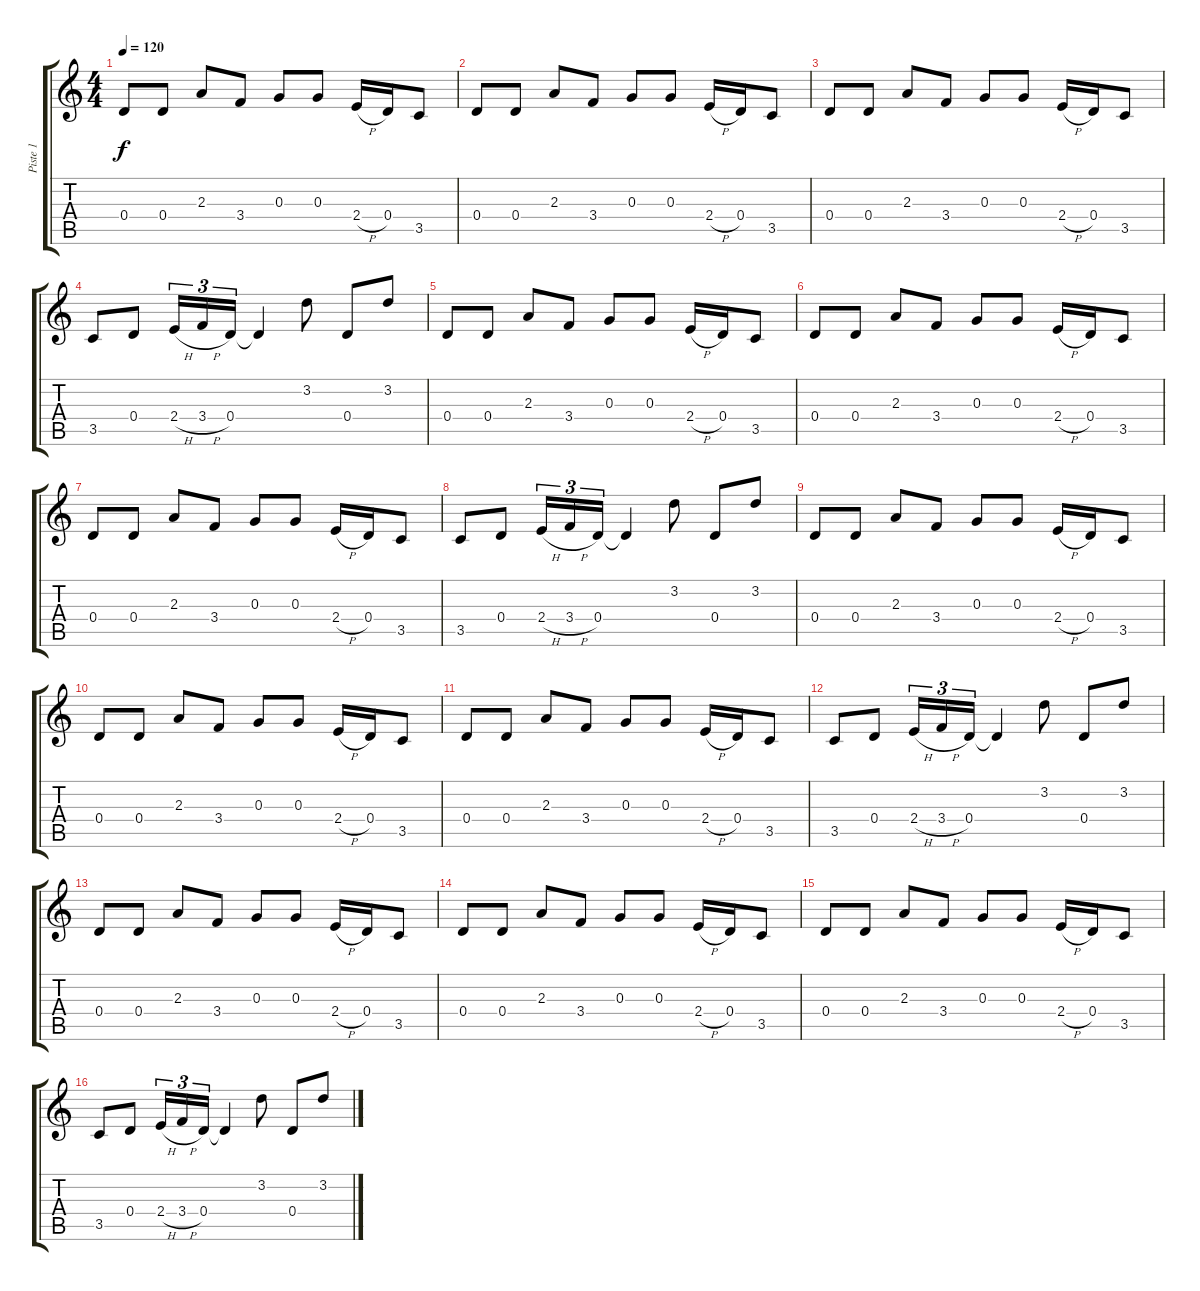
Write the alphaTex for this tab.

\track ("Piste 1" "Piste 1") {instrument acousticguitarsteel}
\staff {score tabs}
\tuning (E4 B3 G3 D3 A2 E2) {hide}
\ts (4 4)
\tempo 120
\clef g2
\ks c
0.4.8{dy f} 0.4.8 2.3.8 3.4.8 0.3.8 0.3.8 2.4{h}.16 0.4.16 3.5.8 |
0.4.8 0.4.8 2.3.8 3.4.8 0.3.8 0.3.8 2.4{h}.16 0.4.16 3.5.8 |
0.4.8 0.4.8 2.3.8 3.4.8 0.3.8 0.3.8 2.4{h}.16 0.4.16 3.5.8 |
3.5.8 0.4.8 2.4{h}.16{tu (3 2)} 3.4{h}.16{tu (3 2)} 0.4.16{tu (3 2)} 0.4{t}.4 3.2.8 0.4.8 3.2.8 |
0.4.8 0.4.8 2.3.8 3.4.8 0.3.8 0.3.8 2.4{h}.16 0.4.16 3.5.8 |
0.4.8 0.4.8 2.3.8 3.4.8 0.3.8 0.3.8 2.4{h}.16 0.4.16 3.5.8 |
0.4.8 0.4.8 2.3.8 3.4.8 0.3.8 0.3.8 2.4{h}.16 0.4.16 3.5.8 |
3.5.8 0.4.8 2.4{h}.16{tu (3 2)} 3.4{h}.16{tu (3 2)} 0.4.16{tu (3 2)} 0.4{t}.4 3.2.8 0.4.8 3.2.8 |
0.4.8 0.4.8 2.3.8 3.4.8 0.3.8 0.3.8 2.4{h}.16 0.4.16 3.5.8 |
0.4.8 0.4.8 2.3.8 3.4.8 0.3.8 0.3.8 2.4{h}.16 0.4.16 3.5.8 |
0.4.8 0.4.8 2.3.8 3.4.8 0.3.8 0.3.8 2.4{h}.16 0.4.16 3.5.8 |
3.5.8 0.4.8 2.4{h}.16{tu (3 2)} 3.4{h}.16{tu (3 2)} 0.4.16{tu (3 2)} 0.4{t}.4 3.2.8 0.4.8 3.2.8 |
0.4.8 0.4.8 2.3.8 3.4.8 0.3.8 0.3.8 2.4{h}.16 0.4.16 3.5.8 |
0.4.8 0.4.8 2.3.8 3.4.8 0.3.8 0.3.8 2.4{h}.16 0.4.16 3.5.8 |
0.4.8 0.4.8 2.3.8 3.4.8 0.3.8 0.3.8 2.4{h}.16 0.4.16 3.5.8 |
3.5.8 0.4.8 2.4{h}.16{tu (3 2)} 3.4{h}.16{tu (3 2)} 0.4.16{tu (3 2)} 0.4{t}.4 3.2.8 0.4.8 3.2.8
